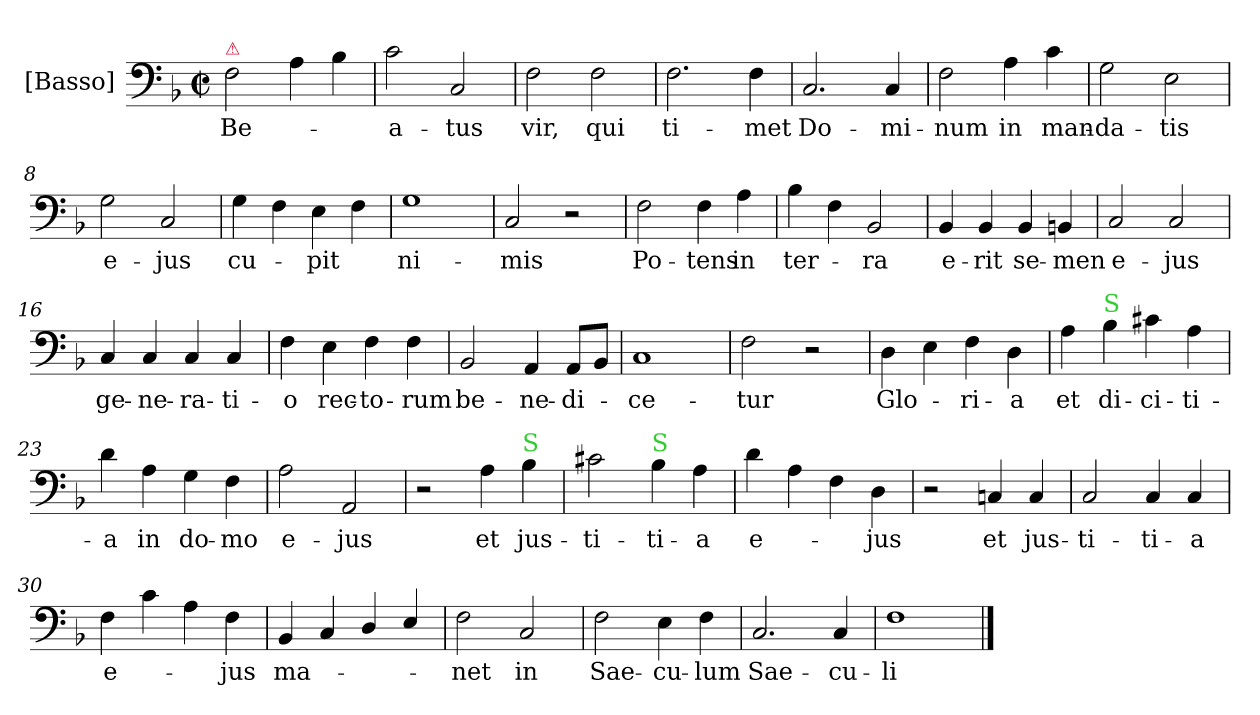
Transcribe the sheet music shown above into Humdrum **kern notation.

**kern	**text
*part1	*part1
*staff1	*staff1
*I"[Basso]	*
*I'B	*
*clefF4	*
*k[b-]	*
*M2/2	*
*met(c|)	*
=1	=1
!LO:TX:a:color=crimson:t=⚠	!
2F\	Be-
4A\	.
4B-\	.
=2	=2
2c\	-a-
2C/	-tus
=3	=3
2F\	vir,
2F\	qui
=4	=4
2.F\	ti-
4F\	-met
=5	=5
2.C/	Do-
4C/	-mi-
=6	=6
2F\	-num
4A\	in
4c\	man-
=7	=7
2G\	-da-
2E\	-tis
=8	=8
2G\	e-
2C/	-jus
=9	=9
4G\	cu-
4F\	.
4E\	-pit
4F\	.
=10	=10
1G\	ni-
=11	=11
2C/	mis
2r	.
=12	=12
2F\	Po-
4F\	-tens
4A\	in
=13	=13
4B-\	ter-
4F\	.
2BB-/	-ra
=14	=14
4BB-/	e-
4BB-/	-rit
4BB-/	se-
4BBn/	-men
=15	=15
2C/	e-
2C/	-jus
=16	=16
4C/	ge-
4C/	-ne-
4C/	-ra-
4C/	-ti-
=17	=17
4F\	-o
4E\	rec-
4F\	-to-
4F\	-rum
=18	=18
2BB-/	be-
4AA/	-ne-
8AA/L	-di-
8BB-/J	.
=19	=19
1C/	-ce-
=20	=20
2F\	-tur
2r	.
=21	=21
4D\	Glo-
4E\	.
4F\	-ri-
4D\	-a
=22	=22
4A\	et
!LO:TX:a:color=limegreen:t=S	!
4B-\	di-
4c#X\	-ci-
4A\	-ti-
=23	=23
4d\	-a
4A\	in
4G\	do-
4F\	-mo
=24	=24
2A\	e-
2AA/	-jus
=25	=25
2r	.
4A\	et
!LO:TX:a:color=limegreen:t=S	!
4B-\	jus-
=26	=26
2c#X\	-ti-
!LO:TX:a:color=limegreen:t=S	!
4B-\	-ti-
4A\	-a
=27	=27
4d\	e-
4A\	.
4F\	.
4D\	-jus
=28	=28
2r	.
4Cn/	et
4C/	jus-
=29	=29
2C/	-ti-
4C/	-ti-
4C/	-a
=30	=30
4F\	e-
4c\	.
4A\	.
4F\	-jus
=31	=31
4BB-/	ma-
4C/	.
4D/	.
4E/	.
=32	=32
2F\	-net
2C/	in
=33	=33
2F\	Sae-
4E\	-cu-
4F\	-lum
=34	=34
2.C/	Sae-
4C/	-cu-
=35	=35
1F\	-li
==	==
*-	*-
